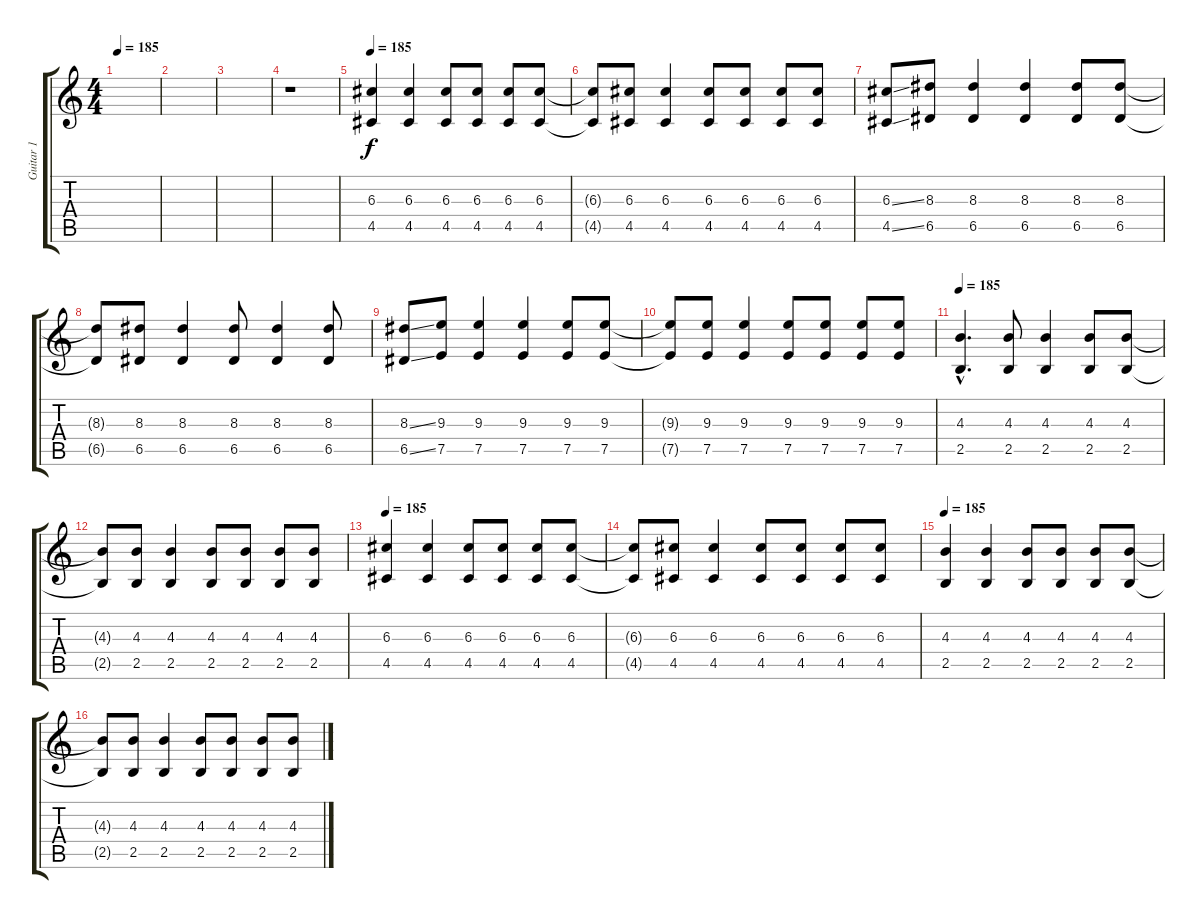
\track ("Guitar 1" "Guitar 1") {instrument electricguitarclean}
\staff {score tabs}
\tuning (E4 B3 G3 D3 A2 E2) {hide}
\ts (4 4)
\tempo 185
\clef g2
\ks c
|
|
|
r.1{volume 0} |
\tempo 185
(6.3 4.5).4{volume 11 instrument electricguitarclean} (6.3 4.5).4 (6.3 4.5).8 (6.3 4.5).8 (6.3 4.5).8 (6.3 4.5).8 |
(6.3{t} 4.5{t}).8 (6.3 4.5).8 (6.3 4.5).4 (6.3 4.5).8 (6.3 4.5).8 (6.3 4.5).8 (6.3 4.5).8 |
(6.3{ss} 4.5{ss}).8 (8.3 6.5).8 (8.3 6.5).4 (8.3 6.5).4 (8.3 6.5).8 (8.3 6.5).8 |
(8.3{t} 6.5{t}).8 (8.3 6.5).8 (8.3 6.5).4 (8.3 6.5).8 (8.3 6.5).4 (8.3 6.5).8 |
(8.3{ss} 6.5{ss}).8 (9.3 7.5).8 (9.3 7.5).4 (9.3 7.5).4 (9.3 7.5).8 (9.3 7.5).8 |
(9.3{t} 7.5{t}).8 (9.3 7.5).8 (9.3 7.5).4 (9.3 7.5).8 (9.3 7.5).8 (9.3 7.5).8 (9.3 7.5).8 |
\tempo 185
(4.3{hac} 2.5{hac}).4{d volume 13 instrument overdrivenguitar} (4.3 2.5).8 (4.3 2.5).4 (4.3 2.5).8 (4.3 2.5).8 |
(4.3{t} 2.5{t}).8 (4.3 2.5).8 (4.3 2.5).4 (4.3 2.5).8 (4.3 2.5).8 (4.3 2.5).8 (4.3 2.5).8 |
\tempo 185
(6.3 4.5).4 (6.3 4.5).4 (6.3 4.5).8 (6.3 4.5).8 (6.3 4.5).8 (6.3 4.5).8 |
(6.3{t} 4.5{t}).8 (6.3 4.5).8 (6.3 4.5).4 (6.3 4.5).8 (6.3 4.5).8 (6.3 4.5).8 (6.3 4.5).8 |
\tempo 185
(4.3 2.5).4 (4.3 2.5).4 (4.3 2.5).8 (4.3 2.5).8 (4.3 2.5).8 (4.3 2.5).8 |
(4.3{t} 2.5{t}).8 (4.3 2.5).8 (4.3 2.5).4 (4.3 2.5).8 (4.3 2.5).8 (4.3 2.5).8 (4.3 2.5).8
